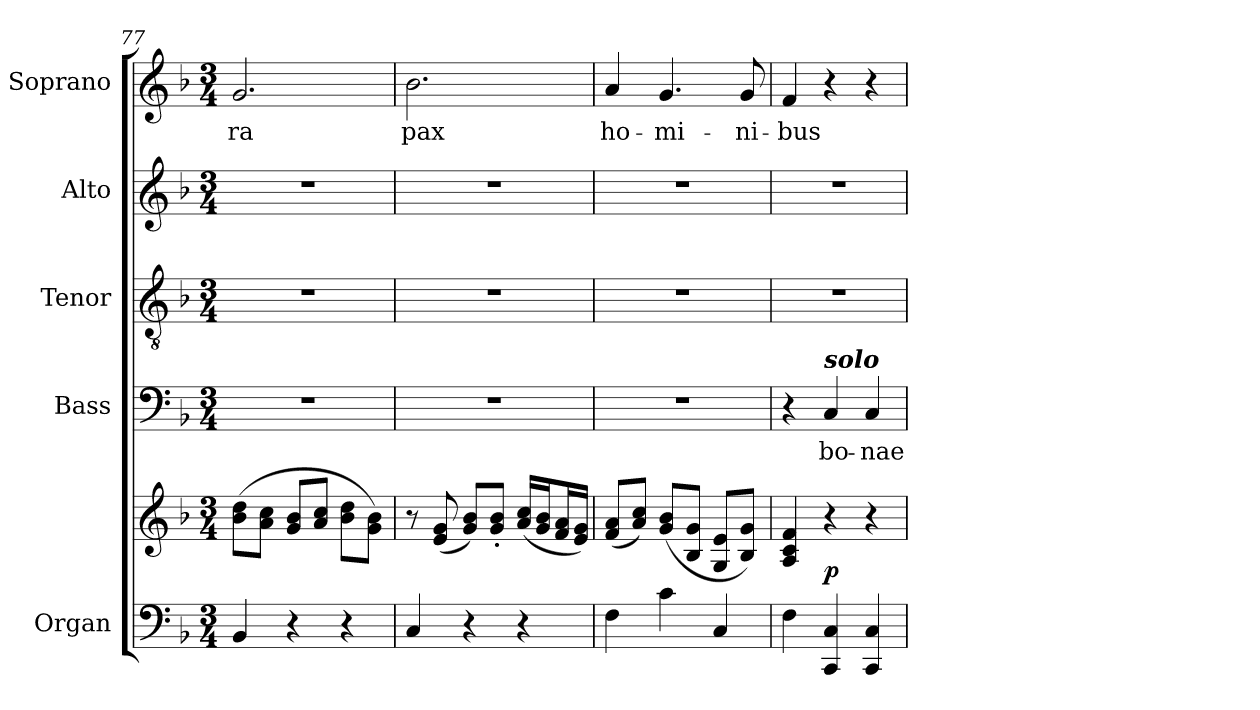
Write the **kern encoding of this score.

**kern	**kern	**dynam	**kern	**text	**kern	**kern	**kern	**text
*part5	*part5	*part5	*part4	*part4	*part3	*part2	*part1	*part1
*staff6	*staff5	*staff5/6	*staff4	*staff4	*staff3	*staff2	*staff1	*staff1
*I"Organ	*	*	*I"Bass	*	*I"Tenor	*I"Alto	*I"Soprano	*
*I'Org.	*	*	*I'B.	*	*I'T.	*I'A.	*I'S.	*
*clefF4	*clefG2	*	*clefF4	*	*clefGv2	*clefG2	*clefG2	*
*	*	*	*	*	*ITrd7c12	*	*	*
*k[b-]	*k[b-]	*	*k[b-]	*	*k[b-]	*k[b-]	*k[b-]	*
*F:	*F:	*	*F:	*	*F:	*F:	*F:	*
*M3/4	*M3/4	*	*M3/4	*	*M3/4	*M3/4	*M3/4	*
=77	=77	=77	=77	=77	=77	=77	=77	=77
!	!	!	!LO:N:vis=1	!	!LO:N:vis=1	!LO:N:vis=1	!	!
!	!	!	!	!	!	!	!	!LO:LY:b:color=#000000
4BB-i/	(8b-i\ 8ddi\L	.	2.r	.	2.r	2.r	2.gi/	-ra
.	8ai\ 8cci\J	.	.	.	.	.	.	.
4r	8gi/ 8b-i/L	.	.	.	.	.	.	.
.	8ai/ 8cci/J	.	.	.	.	.	.	.
4r	8b-i\ 8ddi\L	.	.	.	.	.	.	.
.	8gi\ 8b-i\J)	.	.	.	.	.	.	.
=78	=78	=78	=78	=78	=78	=78	=78	=78
!	!	!	!LO:N:vis=1	!	!LO:N:vis=1	!LO:N:vis=1	!	!
!	!	!	!	!	!	!	!	!LO:LY:b:color=#000000
4Ci/	8r	.	2.r	.	2.r	2.r	2.b-i\	pax
.	(8ei/ 8gi	.	.	.	.	.	.	.
4r	8gi/ 8b-i/L)	.	.	.	.	.	.	.
.	8gi'/ 8b-i'/J	.	.	.	.	.	.	.
4r	(16ai/ 16cci/LL	.	.	.	.	.	.	.
.	16gi/ 16b-i/J	.	.	.	.	.	.	.
.	16fi/ 16ai/L	.	.	.	.	.	.	.
.	16ei/ 16gi/JJ)	.	.	.	.	.	.	.
=79	=79	=79	=79	=79	=79	=79	=79	=79
!	!	!	!LO:N:vis=1	!	!LO:N:vis=1	!LO:N:vis=1	!	!
!	!	!	!	!	!	!	!	!LO:LY:b:color=#000000
4Fi\	(8fi/ 8ai/L	.	2.r	.	2.r	2.r	4ai/	ho-
.	8ai/ 8cci/J)	.	.	.	.	.	.	.
!	!	!	!	!	!	!	!	!LO:LY:b:color=#000000
4ci\	(8gi/ 8b-i/L	.	.	.	.	.	4.gi/	-mi-
.	8B-i/ 8gi/J	.	.	.	.	.	.	.
4Ci/	8Gi/ 8ei/L	.	.	.	.	.	.	.
!	!	!	!	!	!	!	!	!LO:LY:b:color=#000000
.	8B-i/ 8gi/J)	.	.	.	.	.	8gi/	-ni-
=80	=80	=80	=80	=80	=80	=80	=80	=80
!	!	!	!	!	!LO:N:vis=1	!LO:N:vis=1	!	!
!	!	!	!	!	!	!	!	!LO:LY:b:color=#000000
4Fi\	4Ai/ 4ci 4fi	.	4r	.	2.r	2.r	4fi/	-bus
!	!	!	!LO:TX:a:Bi:t=solo	!	!	!	!	!
!	!	!	!	!LO:LY:b:color=#000000	!	!	!	!
4CCi/ 4Ci	4r	p	4Ci/	bo-	.	.	4r	.
!	!	!	!	!LO:LY:b:color=#000000	!	!	!	!
4CCi/ 4Ci	4r	.	4Ci/	-nae	.	.	4r	.
=	=	=	=	=	=	=	=	=
*-	*-	*-	*-	*-	*-	*-	*-	*-
